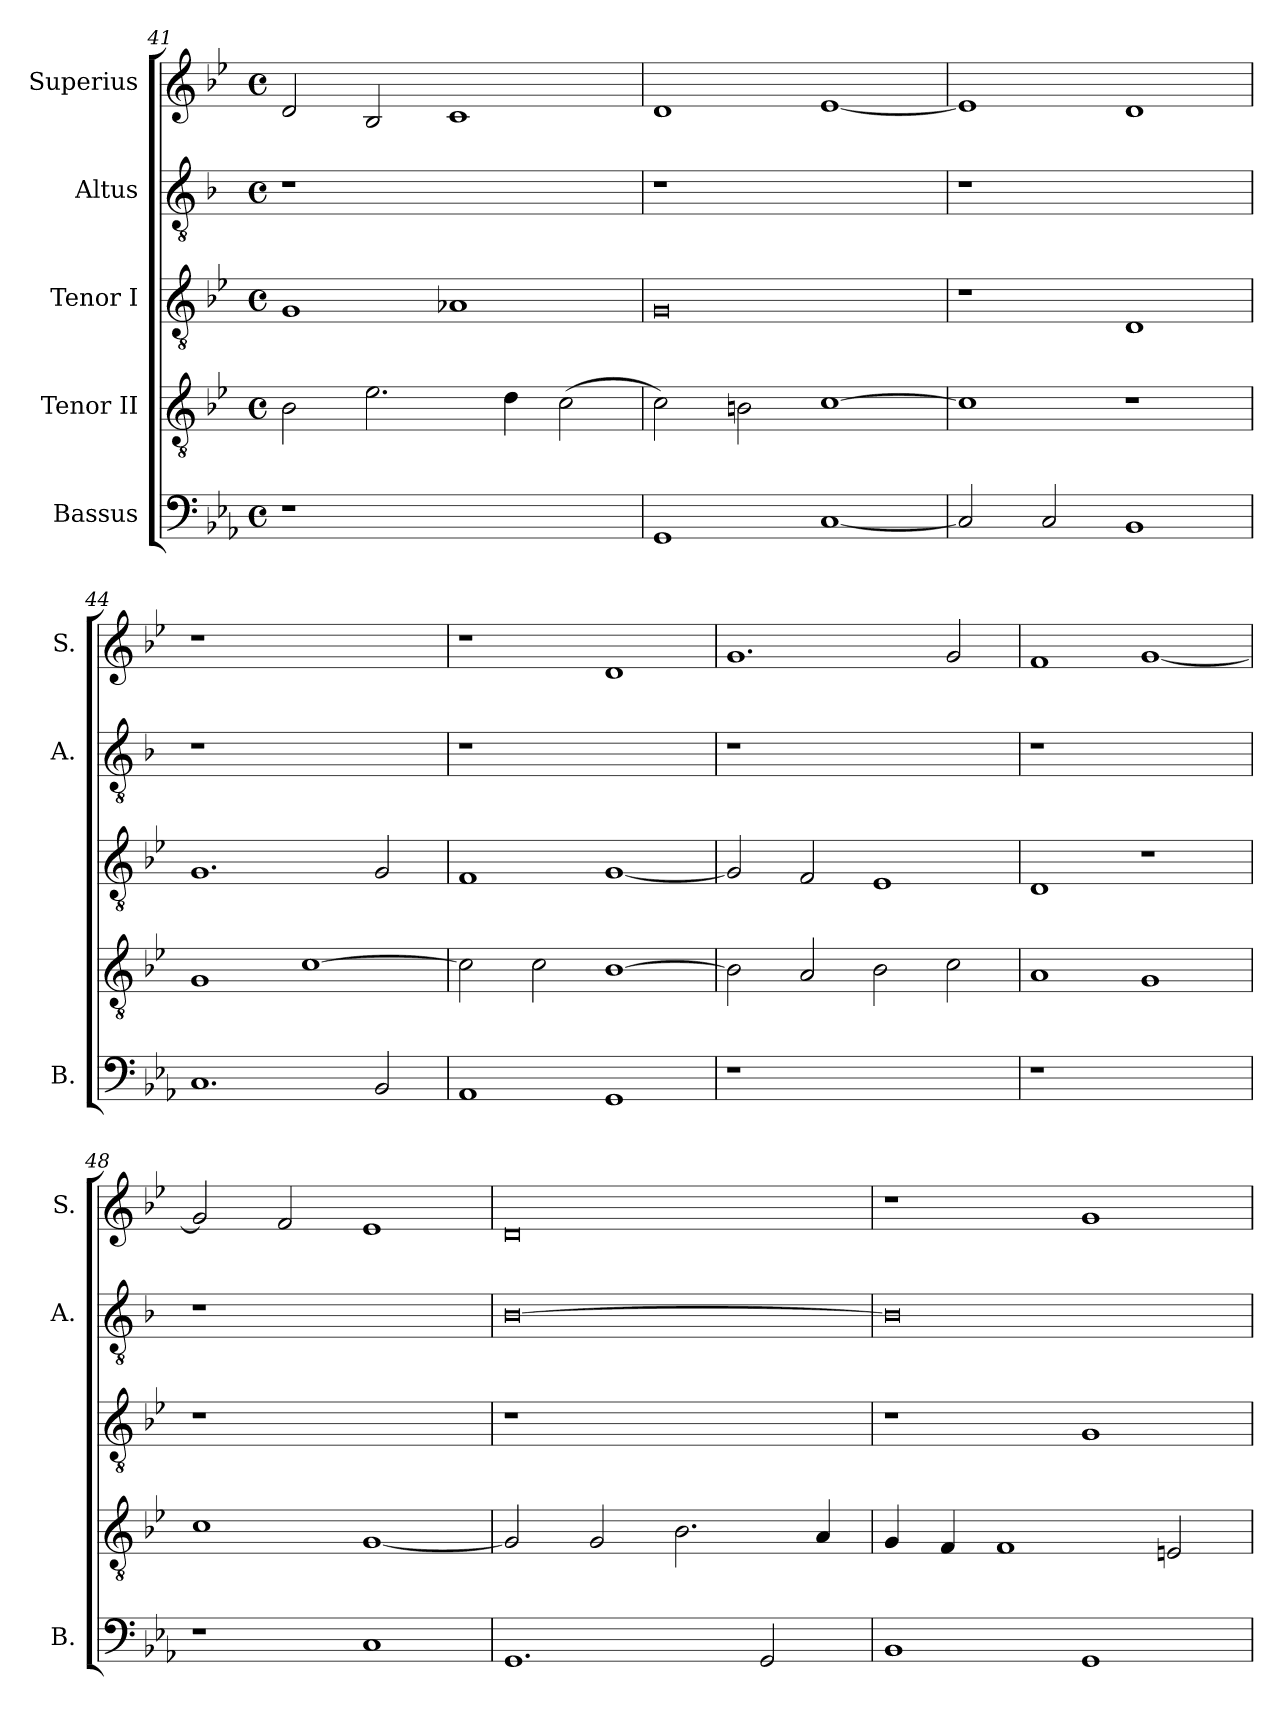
**kern	**kern	**kern	**kern	**kern
*part5	*part4	*part3	*part2	*part1
*staff5	*staff4	*staff3	*staff2	*staff1
*I"Bassus	*I"Tenor II	*I"Tenor I	*I"Altus	*I"Superius
*I'B.	*	*	*I'A.	*I'S.
*clefF4	*clefGv2	*clefGv2	*clefGv2	*clefG2
*	*ITrd7c12	*ITrd7c12	*ITrd7c12	*
*k[b-e-a-]	*k[b-e-]	*k[b-e-]	*k[b-]	*k[b-e-]
*E-:	*B-:	*B-:	*F:	*B-:
*M4/4	*M4/4	*M4/4	*M4/4	*M4/4
*met(c)	*met(c)	*met(c)	*met(c)	*met(c)
=41	=41	=41	=41	=41
!LO:N:vis=1	!	!	!LO:N:vis=1	!
1r	2BB-i\	1GGi	1r	2di/
.	2.E-i\	.	.	2B-i/
1ryy	.	1AA-Xi	1ryy	1ci
.	4Di\	.	.	.
.	(2Ci\	.	.	.
=42	=42	=42	=42	=42
!	!	!	!LO:N:vis=1	!
1GGi	2Ci\)	0GGi	1r	1di
.	2BBni\	.	.	.
[<1Ci	[>1Ci	.	1ryy	[<1e-i
=43	=43	=43	=43	=43
!	!	!	!LO:N:vis=1	!
2Ci/]	1Ci]	1r	1r	1e-i]
2Ci/	.	.	.	.
1BB-i	1r	1DDi	1ryy	1di
=44	=44	=44	=44	=44
!	!	!	!LO:N:vis=1	!LO:N:vis=1
1.Ci	1GGi	1.GGi	1r	1r
.	[>1Ci	.	1ryy	1ryy
2BB-i/	.	2GGi/	.	.
=45	=45	=45	=45	=45
!	!	!	!LO:N:vis=1	!
1AA-i	2Ci\]	1FFi	1r	1r
.	2Ci\	.	.	.
1GGi	[>1BB-i	[<1GGi	1ryy	1di
!!LO:PB:g=z
=46	=46	=46	=46	=46
!LO:N:vis=1	!	!	!LO:N:vis=1	!
1r	2BB-i\]	2GGi/]	1r	1.gi
.	2AAi/	2FFi/	.	.
1ryy	2BB-i\	1EE-i	1ryy	.
.	2Ci\	.	.	2gi/
=47	=47	=47	=47	=47
!LO:N:vis=1	!	!	!LO:N:vis=1	!
1r	1AAi	1DDi	1r	1fi
1ryy	1GGi	1r	1ryy	[<1gi
=48	=48	=48	=48	=48
!	!	!LO:N:vis=1	!LO:N:vis=1	!
1r	1Ci	1r	1r	2gi/]
.	.	.	.	2fi/
1Ci	[<1GGi	1ryy	1ryy	1e-i
=49	=49	=49	=49	=49
!	!	!LO:N:vis=1	!	!
1.GGi	2GGi/]	1r	[>0BB-i	0di
.	2GGi/	.	.	.
.	2.BB-i\	1ryy	.	.
2GGi/	.	.	.	.
.	4AAi/	.	.	.
=50	=50	=50	=50	=50
1BB-i	4GGi/	1r	0BB-i]	1r
.	4FFi/	.	.	.
.	1FFi	.	.	.
1GGi	.	1GGi	.	1gi
.	2EEni/	.	.	.
=	=	=	=	=
*-	*-	*-	*-	*-
